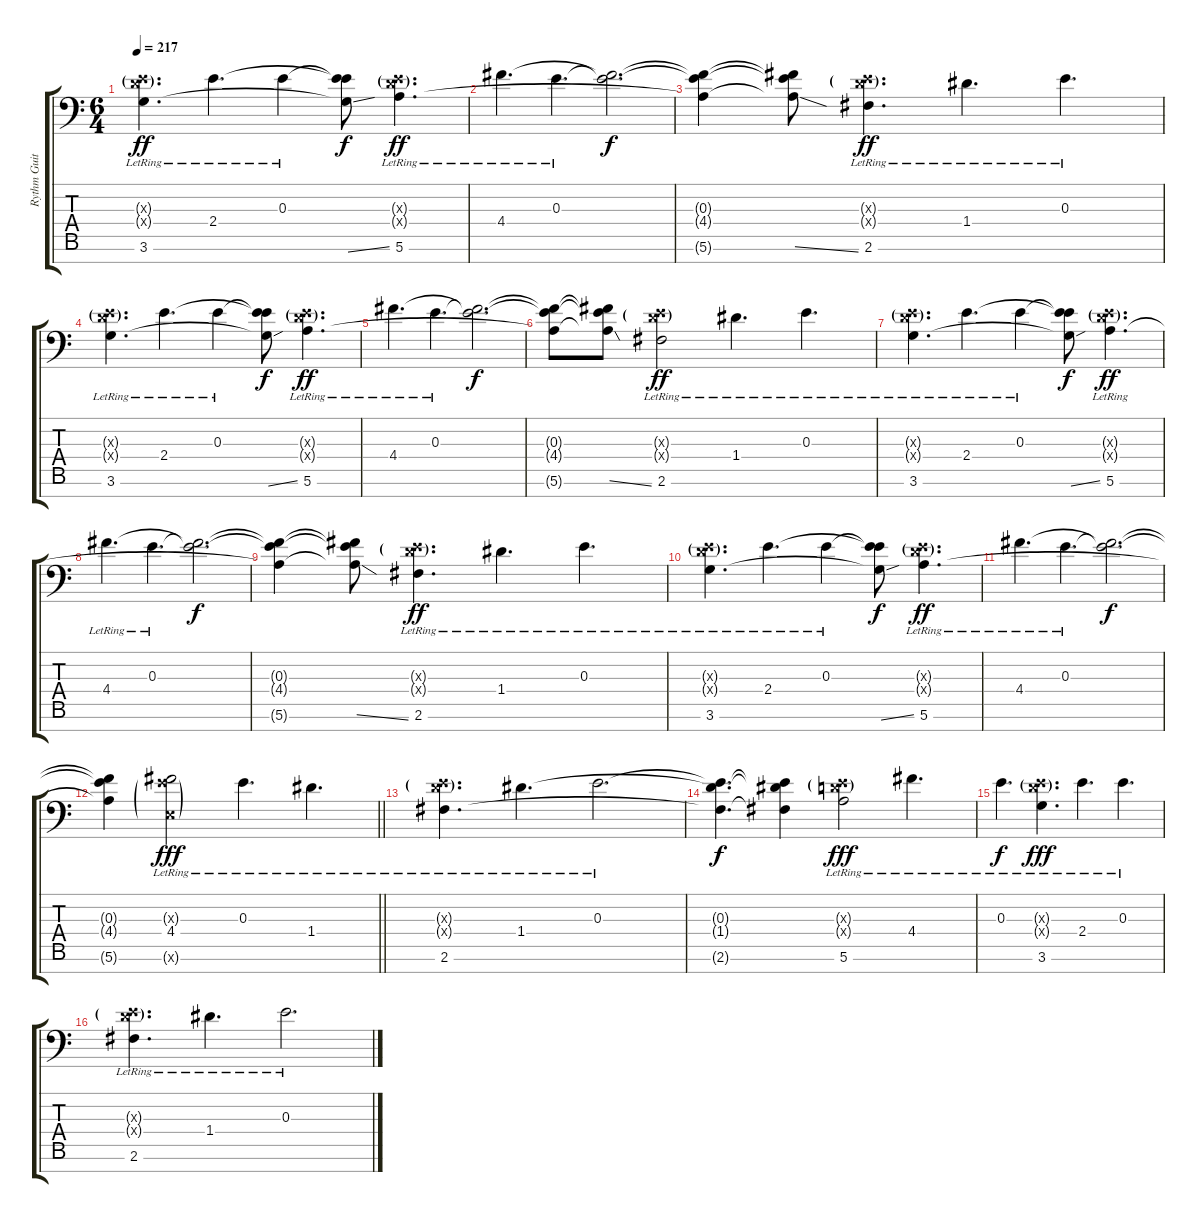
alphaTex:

\track ("Rythm Guitar #2" "Rythm Guit") {instrument distortionguitar}
\staff {score tabs}
\tuning (D4 A3 E3 D3 A2 E2 A1) {hide}
\ts (6 4)
\section ("" "")
\tempo 217
\clef f4
\ks c
(0.3{g x} 0.4{g x} 3.6{lr}).4{d dy ff} 2.4{lr}.4{d} 0.3{lr}.4 (0.3{t} 2.4{t} 3.6{ss t}).8{dy f} (0.3{g x} 0.4{g x} 5.6{lr}).4{d dy ff} |
4.4{lr}.4{d} 0.3{lr}.4{d} (0.3{t} 4.4{t}).2{d dy f} |
(0.3{t} 4.4{t} 5.6{t}).4 (0.3{t} 4.4{t} 5.6{ss t}).8 (0.3{g x} 0.4{g x} 2.6{lr}).4{d dy ff} 1.4{lr}.4{d} 0.3{lr}.4{d} |
(0.3{g x} 0.4{g x} 3.6{lr}).4{d} 2.4{lr}.4{d} 0.3{lr}.4 (0.3{t} 2.4{t} 3.6{ss t}).8{dy f} (0.3{g x} 0.4{g x} 5.6{lr}).4{d dy ff} |
4.4{lr}.4{d} 0.3{lr}.4{d} (0.3{t} 4.4{t}).2{d dy f} |
(0.3{t} 4.4{t} 5.6{t}).8 (0.3{t} 4.4{t} 5.6{ss t}).8 (0.3{g x} 0.4{g x} 2.6{lr}).2{dy ff} 1.4{lr}.4{d} 0.3{lr}.4{d} |
(0.3{g x} 0.4{g x} 3.6{lr}).4{d} 2.4{lr}.4{d} 0.3{lr}.4 (0.3{t} 2.4{t} 3.6{ss t}).8{dy f} (0.3{g x} 0.4{g x} 5.6{lr}).4{d dy ff} |
4.4{lr}.4{d} 0.3{lr}.4{d} (0.3{t} 4.4{t}).2{d dy f} |
(0.3{t} 4.4{t} 5.6{t}).4 (0.3{t} 4.4{t} 5.6{ss t}).8 (0.3{g x} 0.4{g x} 2.6{lr}).4{d dy ff} 1.4{lr}.4{d} 0.3{lr}.4{d} |
(0.3{g x} 0.4{g x} 3.6{lr}).4{d} 2.4{lr}.4{d} 0.3{lr}.4 (0.3{t} 2.4{t} 3.6{ss t}).8{dy f} (0.3{g x} 0.4{g x} 5.6{lr}).4{d dy ff} |
4.4{lr}.4{d} 0.3{lr}.4{d} (0.3{t} 4.4{t}).2{d dy f} |
\barLineRight lightlight
(0.3{t} 4.4{t} 5.6{t}).4 (0.3{g x} 4.4{lr} 0.6{g x}).2{dy fff} 0.3{lr}.4{d} 1.4{lr}.4{d} |
\section ("" "")
(0.3{g x} 0.4{g x} 2.6{lr}).4{d} 1.4{lr}.4{d} 0.3{lr}.2{d} |
(0.3{t} 1.4{t} 2.6{t}).4{d dy f} (0.3{t} 1.4{t} 2.6{t}).4 (0.3{g x} 0.4{g x} 5.6{lr}).2{dy fff} 4.4{lr}.4{d} |
0.3{lr}.4{d dy f} (0.3{g x} 0.4{g x} 3.6{lr}).4{d dy fff} 2.4{lr}.4{d} 0.3{lr}.4{d} |
(0.3{g x} 0.4{g x} 2.6{lr}).4{d} 1.4{lr}.4{d} 0.3{lr}.2{d}
